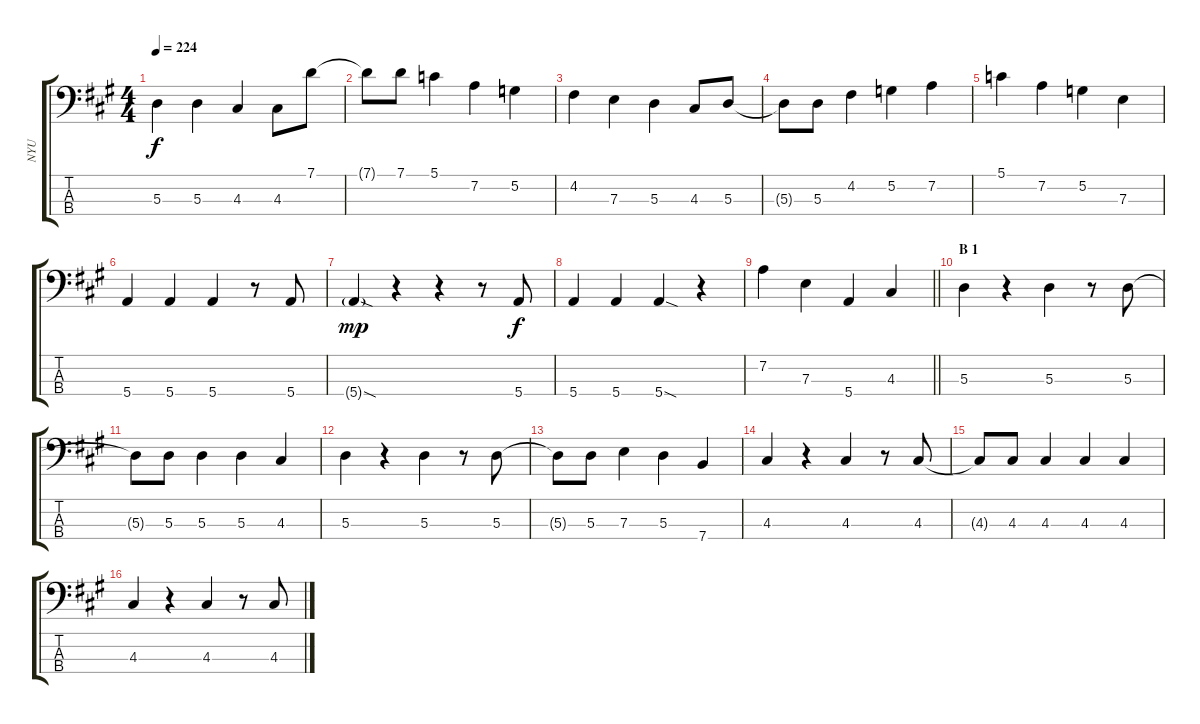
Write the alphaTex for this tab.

\track ("NYU" "NYU") {instrument electricbasspick}
\staff {score tabs}
\tuning (G2 D2 A1 E1) {hide}
\ts (4 4)
\tempo 224
\clef f4
\ks a
5.3.4{dy f} 5.3.4 4.3.4 4.3.8 7.1.8 |
7.1{t}.8 7.1.8 5.1.4 7.2.4 5.2.4 |
4.2.4 7.3.4 5.3.4 4.3.8 5.3.8 |
5.3{t}.8 5.3.8 4.2.4 5.2.4 7.2.4 |
5.1.4 7.2.4 5.2.4 7.3.4 |
5.4.4 5.4.4 5.4.4 r.8 5.4.8 |
5.4{sod g}.4{dy mp} r.4 r.4 r.8 5.4.8{dy f} |
5.4.4 5.4.4 5.4{sod}.4 r.4 |
\barLineRight lightlight
7.2.4 7.3.4 5.4.4 4.3.4 |
\section ("" "B 1")
5.3.4 r.4 5.3.4 r.8 5.3.8 |
5.3{t}.8 5.3.8 5.3.4 5.3.4 4.3.4 |
5.3.4 r.4 5.3.4 r.8 5.3.8 |
5.3{t}.8 5.3.8 7.3.4 5.3.4 7.4.4 |
4.3.4 r.4 4.3.4 r.8 4.3.8 |
4.3{t}.8 4.3.8 4.3.4 4.3.4 4.3.4 |
4.3.4 r.4 4.3.4 r.8 4.3.8
